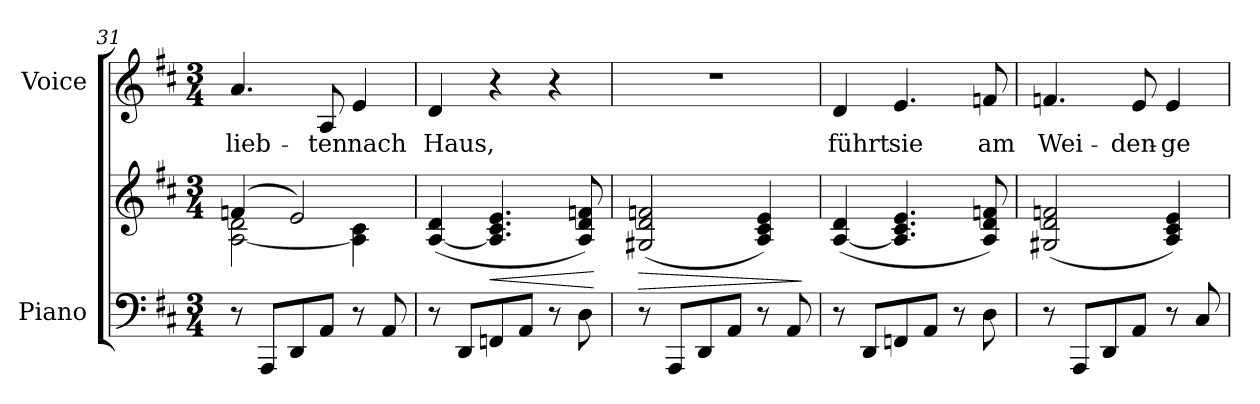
**kern	**kern	**dynam	**kern	**text
*part2	*part2	*part2	*part1	*part1
*staff3	*staff2	*staff2/3	*staff1	*staff1
*I"Piano	*	*	*I"Voice	*
*I'Pno	*	*	*	*
*clefF4	*clefG2	*	*clefG2	*
*k[f#c#]	*k[f#c#]	*	*k[f#c#]	*
*M3/4	*M3/4	*	*M3/4	*
=31	=31	=31	=31	=31
*	*^	*	*	*
8r	(>4fn/	[2A\ 2d\	.	4.a/	-lieb-
8AAA/L	.	.	.	.	.
8DD/	2e/)	.	.	.	.
8AA/J	.	.	.	8A/	-ten
8r	.	4A\] 4c#\	.	4e/	nach
8AA/	.	.	.	.	.
*	*v	*v	*	*	*
=32	=32	=32	=32	=32
8r	(>[4A/ 4d/	.	4d/	Haus,
8DD/L	.	.	.	.
!	!	!LO:HP:b	!	!
8FFn/	4.A/] 4.c#/ 4.e/	<	4r	.
8AA/J	.	.	.	.
8r	.	.	4r	.
8D\	8A/ 8d/ 8fn/)	.	.	.
.	.	[	.	.
=33	=33	=33	=33	=33
!	!	!LO:HP:b	!	!
8r	(>2G#X/ 2d/ 2fn/	>	2.r	.
8AAA/L	.	.	.	.
8DD/	.	.	.	.
8AA/J	.	.	.	.
8r	4A/ 4c#/ 4e/)	.	.	.
8AA/	.	.	.	.
.	.	]	.	.
=34	=34	=34	=34	=34
8r	(>[4A/ 4d/	.	4d/	führt
8DD/L	.	.	.	.
8FFn/	4.A/] 4.c#/ 4.e/	.	4.e/	sie
8AA/J	.	.	.	.
8r	.	.	.	.
8D\	8A/ 8d/ 8fn/)	.	8fn/	am
=35	=35	=35	=35	=35
8r	(>2G#X/ 2d/ 2fn/	.	4.fn/	Wei-
8AAA/L	.	.	.	.
8DD/	.	.	.	.
8AA/J	.	.	8e/	-den-
8r	4A/ 4c#/ 4e/)	.	4e/	-ge-
8C#/	.	.	.	.
=	=	=	=	=
*-	*-	*-	*-	*-
